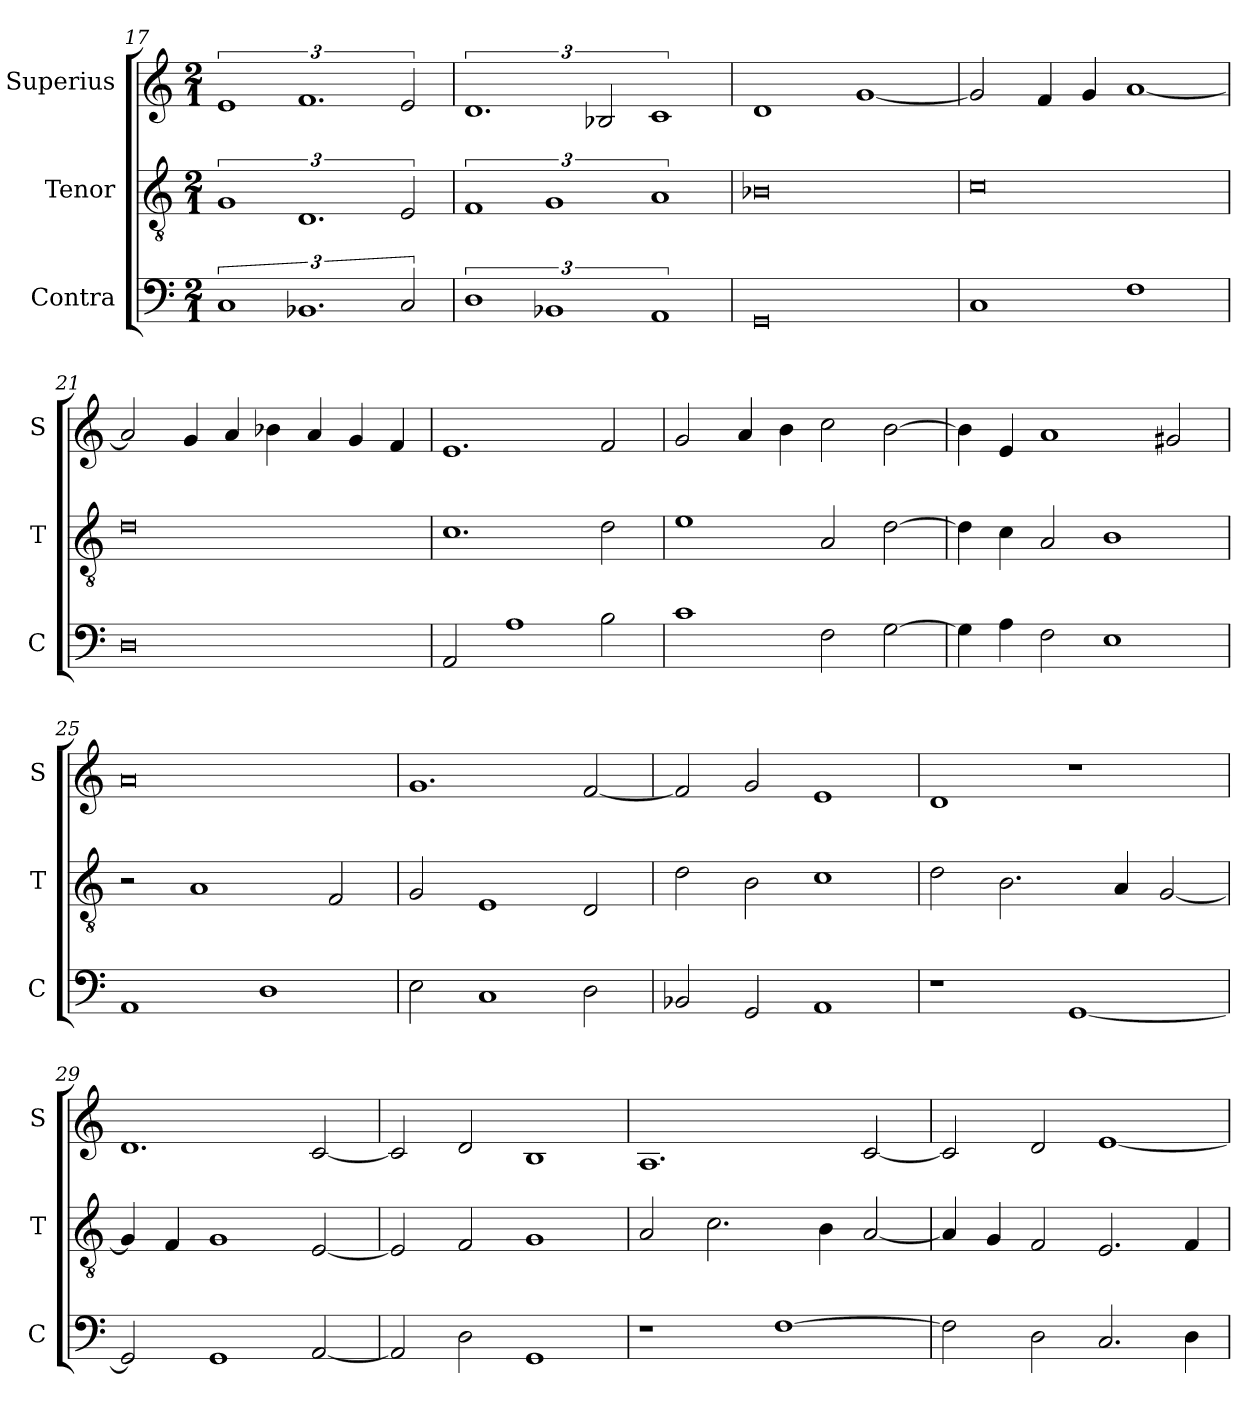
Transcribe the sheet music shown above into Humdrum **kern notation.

**kern	**kern	**kern
*part3	*part2	*part1
*staff3	*staff2	*staff1
*I"Contra	*I"Tenor	*I"Superius
*I'C	*I'T	*I'S
*clefF4	*clefGv2	*clefG2
*k[]	*k[]	*k[]
*M2/1	*M2/1	*M2/1
=17	=17	=17
3%2C	3%2G	3%2e
3%2.BB-X	3%2.D	3%2.f
3C/	3E/	3e/
=18	=18	=18
3%2D	3%2F	3%2.d
3%2BB-X	3%2G	.
.	.	3B-X/
3%2AA	3%2A	3%2c
=19	=19	=19
0GG	0B-X	1d
.	.	[1g
=20	=20	=20
1C	0c	2g/]
.	.	4fi/
.	.	4g/
1F	.	[1a
=21	=21	=21
0D	0d	2a/]
.	.	4gi/
.	.	4a/
.	.	4b-X\
.	.	4a/
.	.	4gi/
.	.	4f/
=22	=22	=22
2AA/	1.c	1.e
1A	.	.
2B\	2d\	2f/
=23	=23	=23
1c	1e	2g/
.	.	4a/
.	.	4bj\
2F\	2A/	2cc\
[2G\	[2d\	[2b\
=24	=24	=24
4G\]	4d\]	4b\]
4A\	4c\	4e/
2F\	2A/	1aZ
1E	1B	.
.	.	2g#X/
=25	=25	=25
1AA	2r	0a
.	1A	.
1D	.	.
.	2F/	.
=26	=26	=26
2E\	2G/	1.g
1C	1E	.
2D\	2D/	[2f/
=27	=27	=27
2BB-X/	2d\	2f/]
2GG/	2B\	2g/
1AA	1c	1e
=28	=28	=28
1r	2d\	1d
.	2.B\	.
[1GG	.	1r
.	4Aj/	.
.	[2G/	.
=29	=29	=29
2GG/]	4G/]	1.d
.	4Fj/	.
1GG	1G	.
[2AA/	[2E/	[2c/
=30	=30	=30
2AA/]	2E/]	2c/]
2D\	2F/	2d/
1GG	1G	1B
=31	=31	=31
1r	2A/	1.A
.	2.c\	.
[1F	.	.
.	4Bj\	.
.	[2A/	[2c/
=32	=32	=32
2F\]	4A/]	2c/]
.	4Gj/	.
2D\	2F/	2d/
2.C/	2.E/	[1e
4Dj\	4Fj/	.
=	=	=
*-	*-	*-
